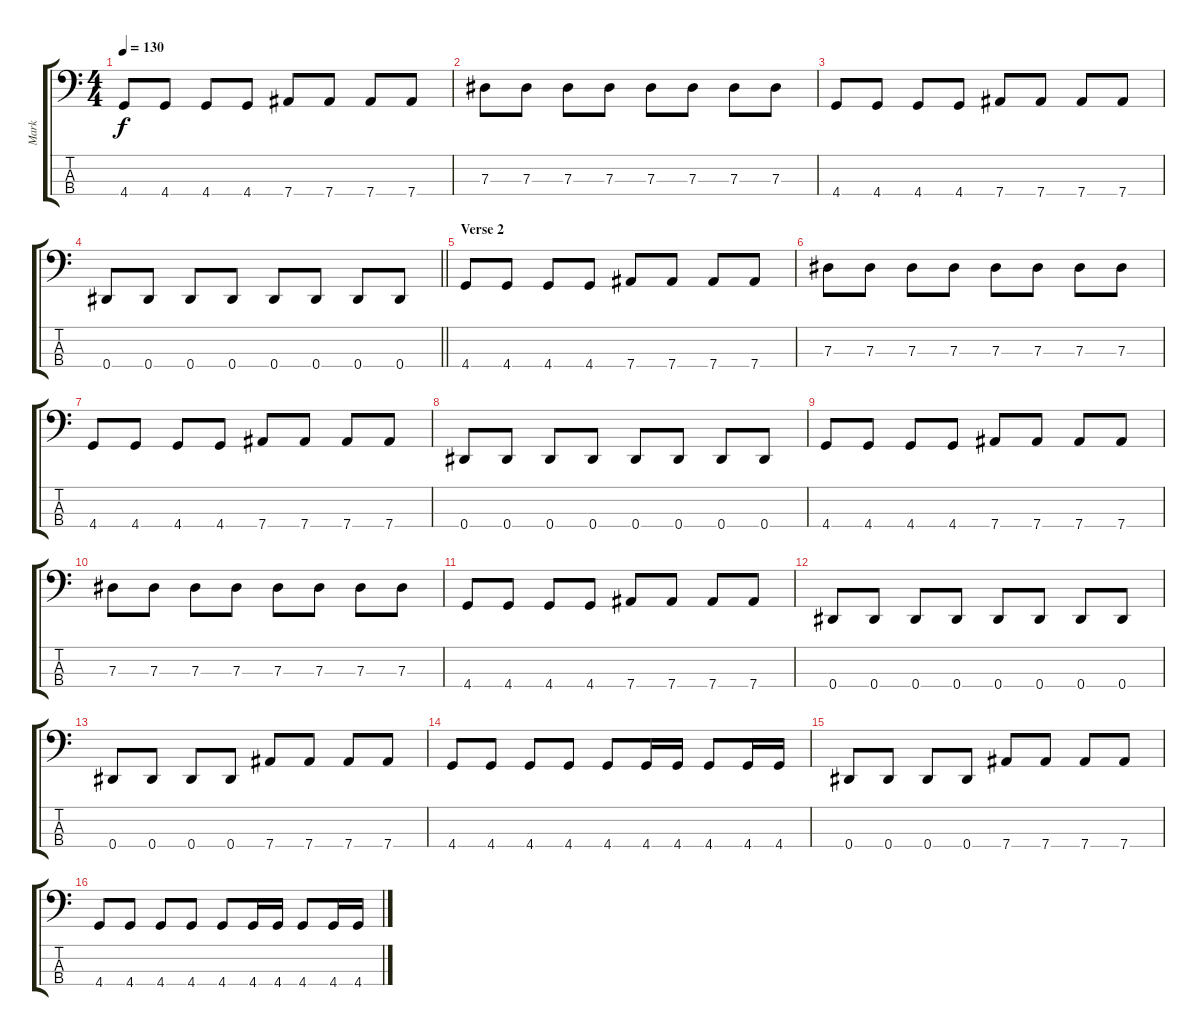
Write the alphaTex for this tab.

\track ("Mark" "Mark") {instrument electricbassfinger}
\staff {score tabs}
\tuning (Gb2 Db2 Ab1 Eb1) {hide}
\ts (4 4)
\tempo 130
\clef f4
\ks c
4.4.8{dy f} 4.4.8 4.4.8 4.4.8 7.4.8 7.4.8 7.4.8 7.4.8 |
7.3.8 7.3.8 7.3.8 7.3.8 7.3.8 7.3.8 7.3.8 7.3.8 |
4.4.8 4.4.8 4.4.8 4.4.8 7.4.8 7.4.8 7.4.8 7.4.8 |
\barLineRight lightlight
0.4.8 0.4.8 0.4.8 0.4.8 0.4.8 0.4.8 0.4.8 0.4.8 |
\section ("" "Verse 2")
4.4.8 4.4.8 4.4.8 4.4.8 7.4.8 7.4.8 7.4.8 7.4.8 |
7.3.8 7.3.8 7.3.8 7.3.8 7.3.8 7.3.8 7.3.8 7.3.8 |
4.4.8 4.4.8 4.4.8 4.4.8 7.4.8 7.4.8 7.4.8 7.4.8 |
0.4.8 0.4.8 0.4.8 0.4.8 0.4.8 0.4.8 0.4.8 0.4.8 |
4.4.8 4.4.8 4.4.8 4.4.8 7.4.8 7.4.8 7.4.8 7.4.8 |
7.3.8 7.3.8 7.3.8 7.3.8 7.3.8 7.3.8 7.3.8 7.3.8 |
4.4.8 4.4.8 4.4.8 4.4.8 7.4.8 7.4.8 7.4.8 7.4.8 |
0.4.8 0.4.8 0.4.8 0.4.8 0.4.8 0.4.8 0.4.8 0.4.8 |
0.4.8 0.4.8 0.4.8 0.4.8 7.4.8 7.4.8 7.4.8 7.4.8 |
4.4.8 4.4.8 4.4.8 4.4.8 4.4.8 4.4.16 4.4.16 4.4.8 4.4.16 4.4.16 |
0.4.8 0.4.8 0.4.8 0.4.8 7.4.8 7.4.8 7.4.8 7.4.8 |
4.4.8 4.4.8 4.4.8 4.4.8 4.4.8 4.4.16 4.4.16 4.4.8 4.4.16 4.4.16
